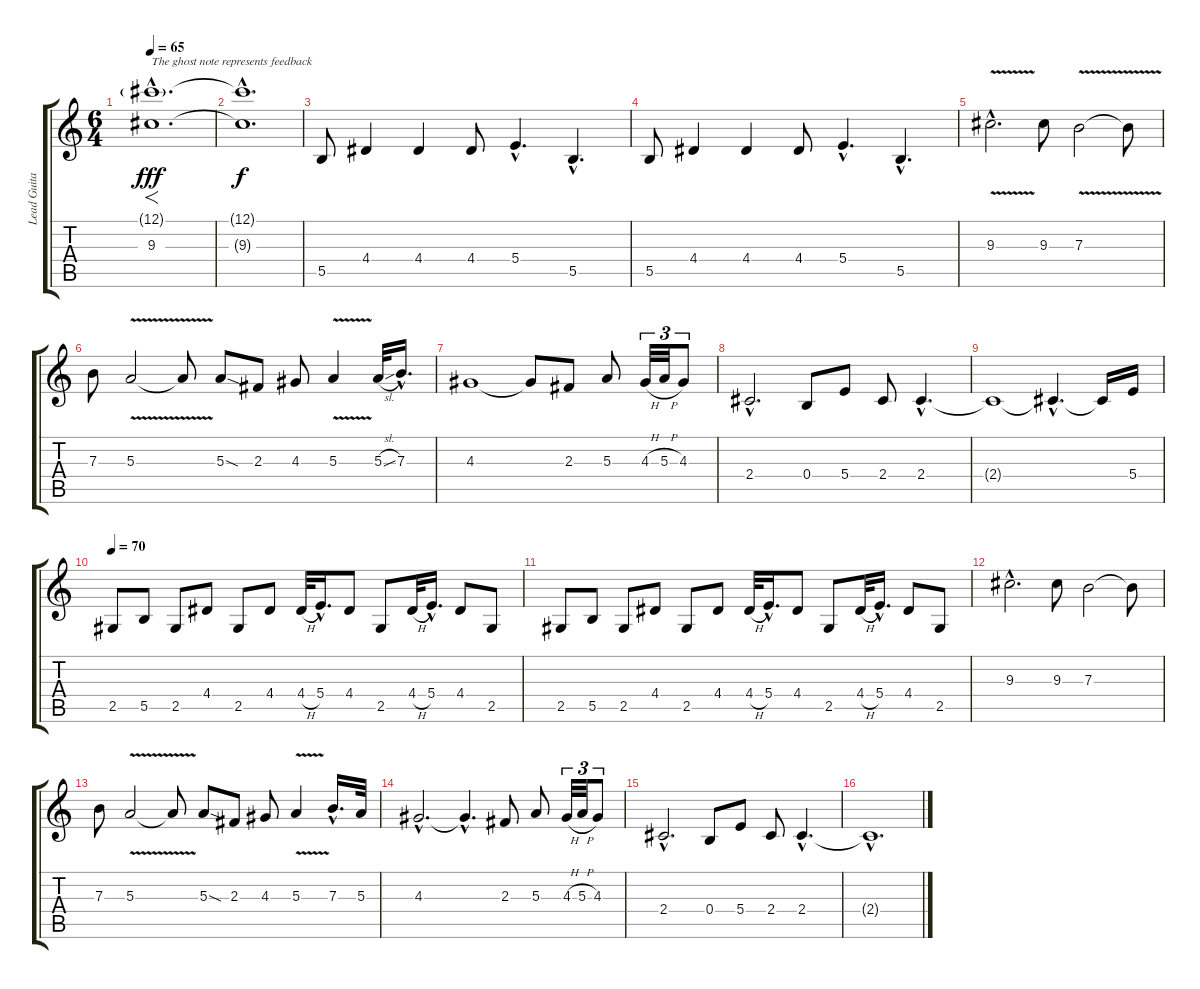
\track ("Lead Guitar 1 (Distortion)" "Lead Guita") {instrument overdrivenguitar}
\staff {score tabs}
\tuning (Db4 Ab3 E3 B2 Gb2 Db2) {hide}
\ts (6 4)
\tempo 65
\clef g2
\ks c
(12.1{g hac} 9.3{hac}).1{f d txt "The ghost note represents feedback" dy fff} |
(12.1{hac t} 9.3{hac t}).1{d dy f} |
5.5.8 4.4.4 4.4.4 4.4.8 5.4{hac}.4{d} 5.5{hac}.4{d} |
5.5.8 4.4.4 4.4.4 4.4.8 5.4{hac}.4{d} 5.5{hac}.4{d} |
9.3{v hac}.2{d} 9.3.8 7.3{v}.2 7.3{t}.8 |
7.3.8 5.3{v}.2 5.3{t}.8 5.3{sod}.8 2.3.8 4.3.8 5.3{v}.4 5.3{sl}.32 7.3{hac}.16{d} |
4.3.1 4.3{t}.8 2.3.8 5.3.8 4.3{h}.32{tu (3 2)} 5.3{h}.32{tu (3 2)} 4.3.8{tu (3 2)} |
2.4{hac}.2{d} 0.4.8 5.4.8 2.4.8 2.4{hac}.4{d} |
2.4{t}.1 2.4{hac t}.4{d} 2.4{t}.16 5.4.16 |
\tempo 70
2.5.8 5.5.8 2.5.8 4.4.8 2.5.8 4.4.8 4.4{h}.32 5.4{hac}.16{d} 4.4.8 2.5.8 4.4{h}.32 5.4{hac}.16{d} 4.4.8 2.5.8 |
2.5.8 5.5.8 2.5.8 4.4.8 2.5.8 4.4.8 4.4{h}.32 5.4{hac}.16{d} 4.4.8 2.5.8 4.4{h}.32 5.4{hac}.16{d} 4.4.8 2.5.8 |
9.3{hac}.2{d} 9.3.8 7.3.2 7.3{t}.8 |
7.3.8 5.3{v}.2 5.3{t}.8 5.3{sod}.8 2.3.8 4.3.8 5.3{v}.4 7.3{hac}.16{d} 5.3.32 |
4.3{hac}.2{d} 4.3{hac t}.4{d} 2.3.8 5.3.8 4.3{h}.32{tu (3 2)} 5.3{h}.32{tu (3 2)} 4.3.8{tu (3 2)} |
2.4{hac}.2{d} 0.4.8 5.4.8 2.4.8 2.4{hac}.4{d} |
2.4{hac t}.1{d}
